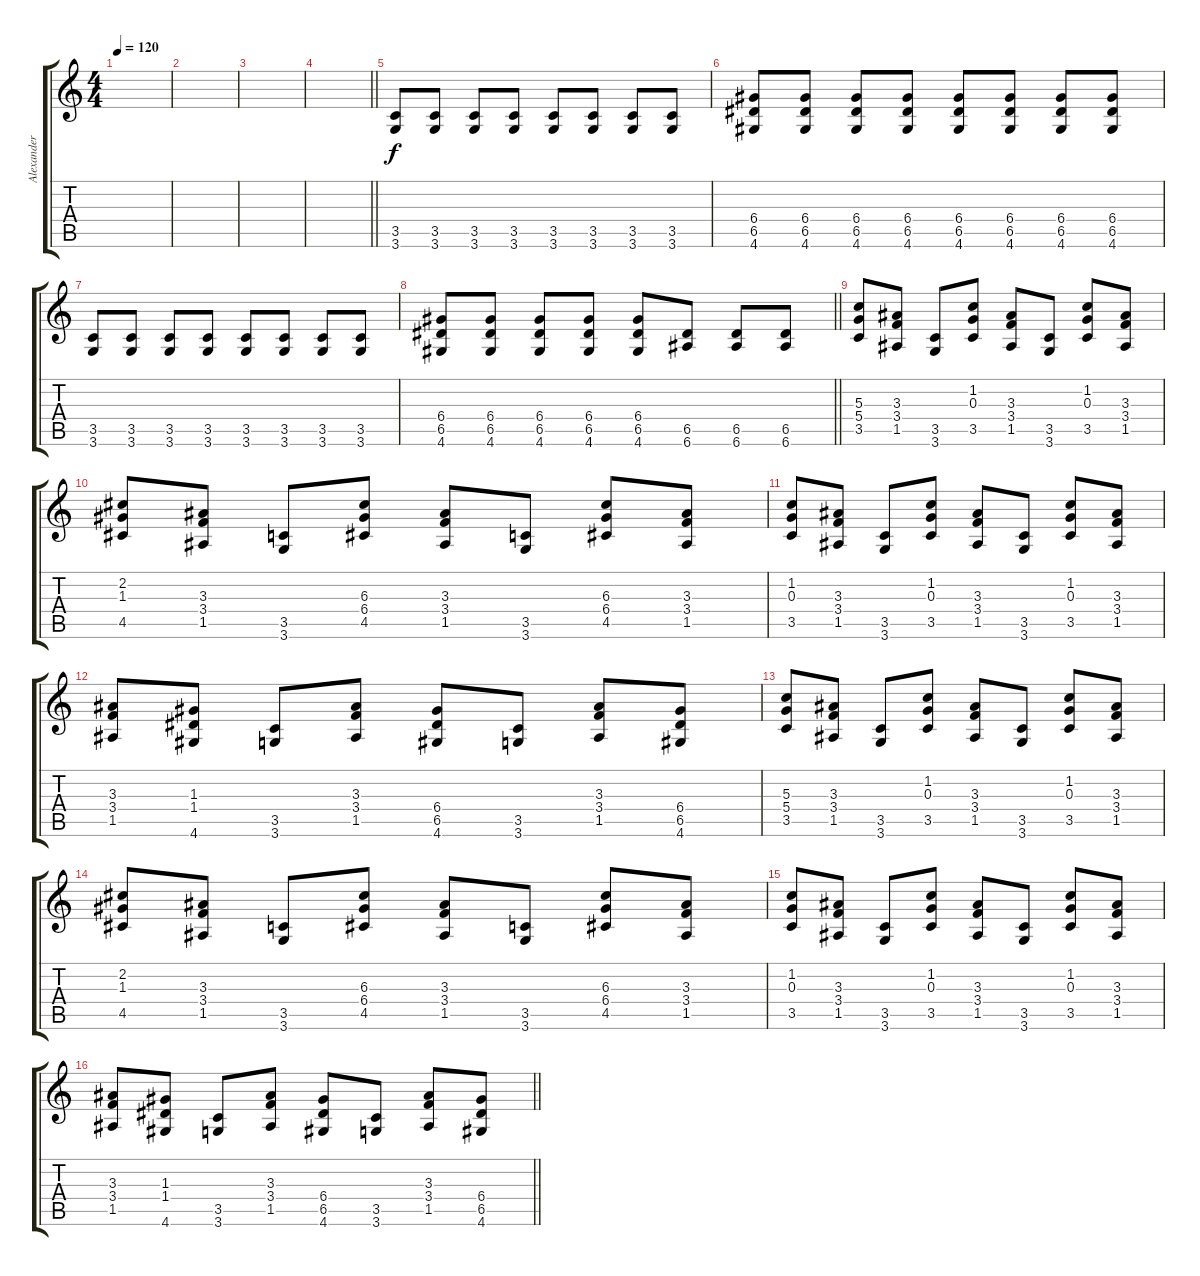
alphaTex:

\track ("Alexander" "Alexander") {instrument overdrivenguitar}
\staff {score tabs}
\tuning (E4 B3 G3 D3 A2 E2) {hide}
\ts (4 4)
\tempo 120
\clef g2
\ks c
|
|
|
\barLineRight lightlight
|
(3.5 3.6).8 (3.5 3.6).8 (3.5 3.6).8 (3.5 3.6).8 (3.5 3.6).8 (3.5 3.6).8 (3.5 3.6).8 (3.5 3.6).8 |
(6.4 6.5 4.6).8 (6.4 6.5 4.6).8 (6.4 6.5 4.6).8 (6.4 6.5 4.6).8 (6.4 6.5 4.6).8 (6.4 6.5 4.6).8 (6.4 6.5 4.6).8 (6.4 6.5 4.6).8 |
(3.5 3.6).8 (3.5 3.6).8 (3.5 3.6).8 (3.5 3.6).8 (3.5 3.6).8 (3.5 3.6).8 (3.5 3.6).8 (3.5 3.6).8 |
\barLineRight lightlight
(6.4 6.5 4.6).8 (6.4 6.5 4.6).8 (6.4 6.5 4.6).8 (6.4 6.5 4.6).8 (6.4 6.5 4.6).8 (6.5 6.6).8 (6.5 6.6).8 (6.5 6.6).8 |
(5.3 5.4 3.5).8 (3.3 3.4 1.5).8 (3.5 3.6).8 (1.2 0.3 3.5).8 (3.3 3.4 1.5).8 (3.5 3.6).8 (1.2 0.3 3.5).8 (3.3 3.4 1.5).8 |
(2.2 1.3 4.5).8 (3.3 3.4 1.5).8 (3.5 3.6).8 (6.3 6.4 4.5).8 (3.3 3.4 1.5).8 (3.5 3.6).8 (6.3 6.4 4.5).8 (3.3 3.4 1.5).8 |
(1.2 0.3 3.5).8 (3.3 3.4 1.5).8 (3.5 3.6).8 (1.2 0.3 3.5).8 (3.3 3.4 1.5).8 (3.5 3.6).8 (1.2 0.3 3.5).8 (3.3 3.4 1.5).8 |
(3.3 3.4 1.5).8 (1.3 1.4 4.6).8 (3.5 3.6).8 (3.3 3.4 1.5).8 (6.4 6.5 4.6).8 (3.5 3.6).8 (3.3 3.4 1.5).8 (6.4 6.5 4.6).8 |
(5.3 5.4 3.5).8 (3.3 3.4 1.5).8 (3.5 3.6).8 (1.2 0.3 3.5).8 (3.3 3.4 1.5).8 (3.5 3.6).8 (1.2 0.3 3.5).8 (3.3 3.4 1.5).8 |
(2.2 1.3 4.5).8 (3.3 3.4 1.5).8 (3.5 3.6).8 (6.3 6.4 4.5).8 (3.3 3.4 1.5).8 (3.5 3.6).8 (6.3 6.4 4.5).8 (3.3 3.4 1.5).8 |
(1.2 0.3 3.5).8 (3.3 3.4 1.5).8 (3.5 3.6).8 (1.2 0.3 3.5).8 (3.3 3.4 1.5).8 (3.5 3.6).8 (1.2 0.3 3.5).8 (3.3 3.4 1.5).8 |
\barLineRight lightlight
(3.3 3.4 1.5).8 (1.3 1.4 4.6).8 (3.5 3.6).8 (3.3 3.4 1.5).8 (6.4 6.5 4.6).8 (3.5 3.6).8 (3.3 3.4 1.5).8 (6.4 6.5 4.6).8
